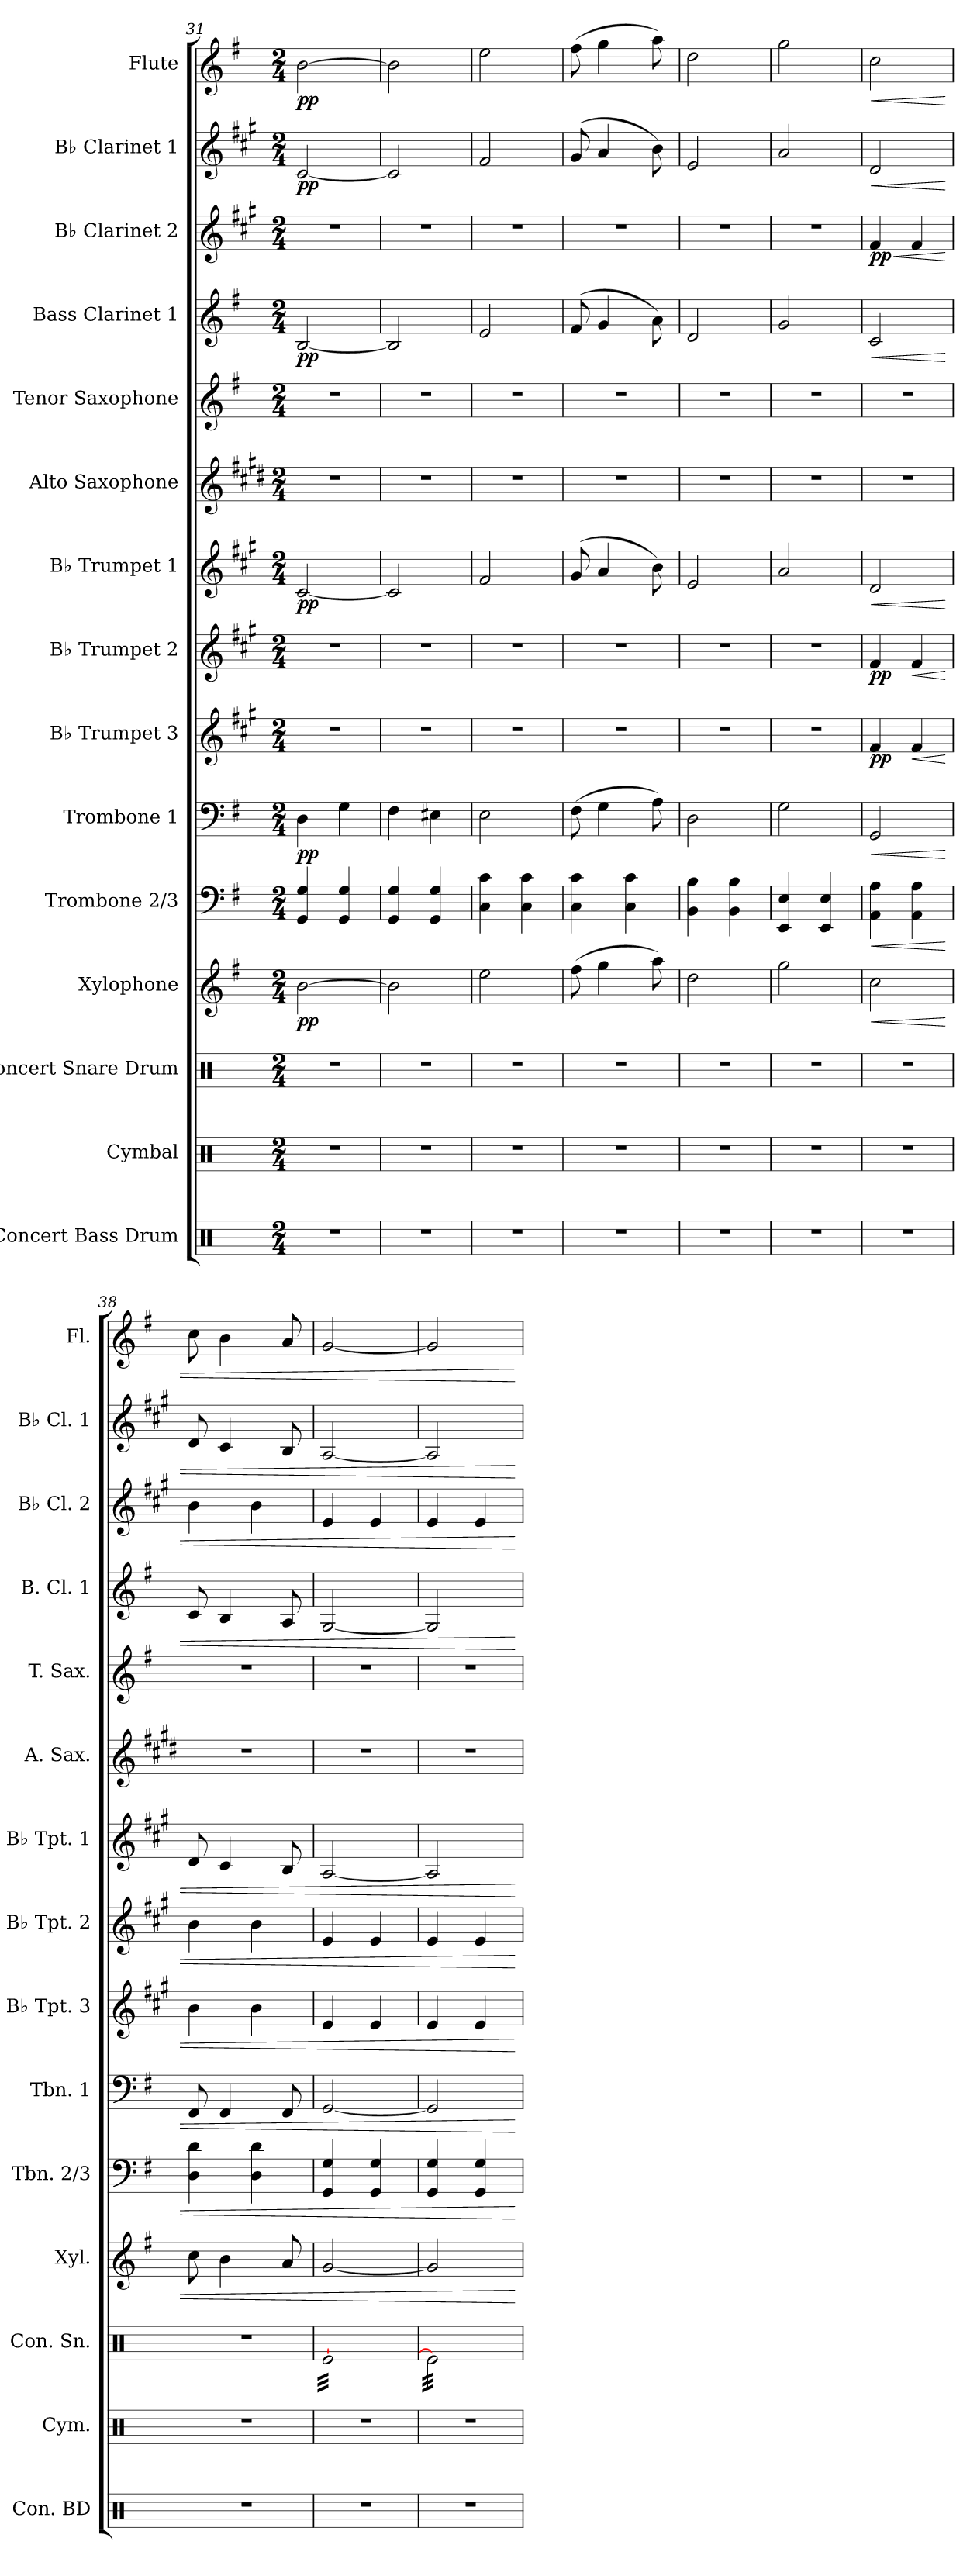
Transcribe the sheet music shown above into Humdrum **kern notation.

**kern	**kern	**kern	**kern	**dynam	**kern	**dynam	**kern	**dynam	**kern	**dynam	**kern	**dynam	**kern	**dynam	**kern	**kern	**kern	**dynam	**kern	**dynam	**kern	**dynam	**kern	**dynam
*part15	*part14	*part13	*part12	*part12	*part11	*part11	*part10	*part10	*part9	*part9	*part8	*part8	*part7	*part7	*part6	*part5	*part4	*part4	*part3	*part3	*part2	*part2	*part1	*part1
*staff15	*staff14	*staff13	*staff12	*staff12	*staff11	*staff11	*staff10	*staff10	*staff9	*staff9	*staff8	*staff8	*staff7	*staff7	*staff6	*staff5	*staff4	*staff4	*staff3	*staff3	*staff2	*staff2	*staff1	*staff1
*I"Concert Bass Drum	*I"Cymbal	*I"Concert Snare Drum	*I"Xylophone	*	*I"Trombone 2/3	*	*I"Trombone 1	*	*I"B♭ Trumpet 3	*	*I"B♭ Trumpet 2	*	*I"B♭ Trumpet 1	*	*I"Alto Saxophone	*I"Tenor Saxophone	*I"Bass Clarinet 1	*	*I"B♭ Clarinet 2	*	*I"B♭ Clarinet 1	*	*I"Flute	*
*I'Con. BD	*I'Cym.	*I'Con. Sn.	*I'Xyl.	*	*I'Tbn. 2/3	*	*I'Tbn. 1	*	*I'B♭ Tpt. 3	*	*I'B♭ Tpt. 2	*	*I'B♭ Tpt. 1	*	*I'A. Sax.	*I'T. Sax.	*I'B. Cl. 1	*	*I'B♭ Cl. 2	*	*I'B♭ Cl. 1	*	*I'Fl.	*
*clefX	*clefX	*clefX	*clefG2	*	*clefF4	*	*clefF4	*	*clefG2	*	*clefG2	*	*clefG2	*	*clefG2	*clefG2	*clefG2	*	*clefG2	*	*clefG2	*	*clefG2	*
*	*	*	*ITrd-7c-12	*	*	*	*	*	*ITrd1c2	*	*ITrd1c2	*	*ITrd1c2	*	*ITrd5c9	*ITrd8c14	*ITrd8c14	*	*ITrd1c2	*	*ITrd1c2	*	*	*
*k[]	*k[]	*k[]	*k[f#]	*	*k[f#]	*	*k[f#]	*	*k[f#]	*	*k[f#]	*	*k[f#]	*	*k[f#]	*k[f#]	*k[f#]	*	*k[f#]	*	*k[f#]	*	*k[f#]	*
*M2/4	*M2/4	*M2/4	*M2/4	*	*M2/4	*	*M2/4	*	*M2/4	*	*M2/4	*	*M2/4	*	*M2/4	*M2/4	*M2/4	*	*M2/4	*	*M2/4	*	*M2/4	*
*MM96	*MM96	*MM96	*MM96	*	*MM96	*	*MM96	*	*MM96	*	*MM96	*	*MM96	*	*MM96	*MM96	*MM96	*	*MM96	*	*MM96	*	*MM96	*
=31	=31	=31	=31	=31	=31	=31	=31	=31	=31	=31	=31	=31	=31	=31	=31	=31	=31	=31	=31	=31	=31	=31	=31	=31
!	!	!	!	!LO:DY:b	!	!	!	!LO:DY:b	!	!	!	!	!	!LO:DY:b	!	!	!	!LO:DY:b	!	!	!	!LO:DY:b	!	!LO:DY:b
2r	2r	2r	[2bb\	pp	4GG/ 4G/	.	4D\	pp	2r	.	2r	.	[2B/	pp	2r	2r	[2BB/	pp	2r	.	[2B/	pp	[2b\	pp
.	.	.	.	.	4GG/ 4G/	.	4G\	.	.	.	.	.	.	.	.	.	.	.	.	.	.	.	.	.
=32	=32	=32	=32	=32	=32	=32	=32	=32	=32	=32	=32	=32	=32	=32	=32	=32	=32	=32	=32	=32	=32	=32	=32	=32
2r	2r	2r	2bb\]	.	4GG/ 4G/	.	4F#\	.	2r	.	2r	.	2B/]	.	2r	2r	2BB/]	.	2r	.	2B/]	.	2b\]	.
.	.	.	.	.	4GG/ 4G/	.	4E#X\	.	.	.	.	.	.	.	.	.	.	.	.	.	.	.	.	.
=33	=33	=33	=33	=33	=33	=33	=33	=33	=33	=33	=33	=33	=33	=33	=33	=33	=33	=33	=33	=33	=33	=33	=33	=33
2r	2r	2r	2eee\	.	4C\ 4c\	.	2E\	.	2r	.	2r	.	2e/	.	2r	2r	2E/	.	2r	.	2e/	.	2ee\	.
.	.	.	.	.	4C\ 4c\	.	.	.	.	.	.	.	.	.	.	.	.	.	.	.	.	.	.	.
=34	=34	=34	=34	=34	=34	=34	=34	=34	=34	=34	=34	=34	=34	=34	=34	=34	=34	=34	=34	=34	=34	=34	=34	=34
2r	2r	2r	(8fff#\	.	4C\ 4c\	.	(8F#\	.	2r	.	2r	.	(8f#/	.	2r	2r	(8F#/	.	2r	.	(8f#/	.	(8ff#\	.
.	.	.	4ggg\	.	.	.	4G\	.	.	.	.	.	4g/	.	.	.	4G/	.	.	.	4g/	.	4gg\	.
.	.	.	.	.	4C\ 4c\	.	.	.	.	.	.	.	.	.	.	.	.	.	.	.	.	.	.	.
.	.	.	8aaa\)	.	.	.	8A\)	.	.	.	.	.	8a\)	.	.	.	8A\)	.	.	.	8a\)	.	8aa\)	.
=35	=35	=35	=35	=35	=35	=35	=35	=35	=35	=35	=35	=35	=35	=35	=35	=35	=35	=35	=35	=35	=35	=35	=35	=35
2r	2r	2r	2ddd\	.	4BB\ 4B\	.	2D\	.	2r	.	2r	.	2d/	.	2r	2r	2D/	.	2r	.	2d/	.	2dd\	.
.	.	.	.	.	4BB\ 4B\	.	.	.	.	.	.	.	.	.	.	.	.	.	.	.	.	.	.	.
=36	=36	=36	=36	=36	=36	=36	=36	=36	=36	=36	=36	=36	=36	=36	=36	=36	=36	=36	=36	=36	=36	=36	=36	=36
2r	2r	2r	2ggg\	.	4EE/ 4E/	.	2G\	.	2r	.	2r	.	2g/	.	2r	2r	2G/	.	2r	.	2g/	.	2gg\	.
.	.	.	.	.	4EE/ 4E/	.	.	.	.	.	.	.	.	.	.	.	.	.	.	.	.	.	.	.
=37	=37	=37	=37	=37	=37	=37	=37	=37	=37	=37	=37	=37	=37	=37	=37	=37	=37	=37	=37	=37	=37	=37	=37	=37
!	!	!	!	!LO:HP:b	!	!LO:HP:b	!	!LO:HP:b	!	!LO:DY:b	!	!LO:DY:b	!	!LO:HP:b	!	!	!	!LO:HP:b	!	!LO:HP:b	!	!LO:HP:b	!	!LO:HP:b
!	!	!	!	!	!	!	!	!	!	!	!	!	!	!	!	!	!	!	!	!LO:DY:n=1:b	!	!	!	!
2r	2r	2r	2ccc\	<	4AA\ 4A\	<	2GG/	<	4e/	pp	4e/	pp	2c/	<	2r	2r	2C/	<	4e/	< pp	2c/	<	2cc\	<
!	!	!	!	!	!	!	!	!	!	!LO:HP:b	!	!LO:HP:b	!	!	!	!	!	!	!	!	!	!	!	!
.	.	.	.	.	4AA\ 4A\	.	.	.	4e/	<	4e/	<	.	.	.	.	.	.	4e/	.	.	.	.	.
!!LO:PB:g=z
=38	=38	=38	=38	=38	=38	=38	=38	=38	=38	=38	=38	=38	=38	=38	=38	=38	=38	=38	=38	=38	=38	=38	=38	=38
2r	2r	2r	8ccc\	.	4D\ 4d\	.	8FF#/	.	4a\	.	4a\	.	8c/	.	2r	2r	8C/	.	4a\	.	8c/	.	8cc\	.
.	.	.	4bb\	.	.	.	4FF#/	.	.	.	.	.	4B/	.	.	.	4BB/	.	.	.	4B/	.	4b\	.
.	.	.	.	.	4D\ 4d\	.	.	.	4a\	.	4a\	.	.	.	.	.	.	.	4a\	.	.	.	.	.
.	.	.	8aa/	.	.	.	8FF#/	.	.	.	.	.	8A/	.	.	.	8AA/	.	.	.	8A/	.	8a/	.
=39	=39	=39	=39	=39	=39	=39	=39	=39	=39	=39	=39	=39	=39	=39	=39	=39	=39	=39	=39	=39	=39	=39	=39	=39
*	*	*tremolo	*	*	*	*	*	*	*	*	*	*	*	*	*	*	*	*	*	*	*	*	*	*
2r	2r	[32Re\LLL	[2gg/	.	4GG/ 4G/	.	[2GG/	.	4d/	.	4d/	.	[2G/	.	2r	2r	[2GG/	.	4d/	.	[2G/	.	[2g/	.
.	.	32Re\	.	.	.	.	.	.	.	.	.	.	.	.	.	.	.	.	.	.	.	.	.	.
.	.	32Re\	.	.	.	.	.	.	.	.	.	.	.	.	.	.	.	.	.	.	.	.	.	.
.	.	32Re\	.	.	.	.	.	.	.	.	.	.	.	.	.	.	.	.	.	.	.	.	.	.
.	.	32Re\	.	.	.	.	.	.	.	.	.	.	.	.	.	.	.	.	.	.	.	.	.	.
.	.	32Re\	.	.	.	.	.	.	.	.	.	.	.	.	.	.	.	.	.	.	.	.	.	.
.	.	32Re\	.	.	.	.	.	.	.	.	.	.	.	.	.	.	.	.	.	.	.	.	.	.
.	.	32Re\	.	.	.	.	.	.	.	.	.	.	.	.	.	.	.	.	.	.	.	.	.	.
.	.	32Re\	.	.	4GG/ 4G/	.	.	.	4d/	.	4d/	.	.	.	.	.	.	.	4d/	.	.	.	.	.
.	.	32Re\	.	.	.	.	.	.	.	.	.	.	.	.	.	.	.	.	.	.	.	.	.	.
.	.	32Re\	.	.	.	.	.	.	.	.	.	.	.	.	.	.	.	.	.	.	.	.	.	.
.	.	32Re\	.	.	.	.	.	.	.	.	.	.	.	.	.	.	.	.	.	.	.	.	.	.
.	.	32Re\	.	.	.	.	.	.	.	.	.	.	.	.	.	.	.	.	.	.	.	.	.	.
.	.	32Re\	.	.	.	.	.	.	.	.	.	.	.	.	.	.	.	.	.	.	.	.	.	.
.	.	32Re\	.	.	.	.	.	.	.	.	.	.	.	.	.	.	.	.	.	.	.	.	.	.
.	.	32Re\JJJ	.	.	.	.	.	.	.	.	.	.	.	.	.	.	.	.	.	.	.	.	.	.
=40	=40	=40	=40	=40	=40	=40	=40	=40	=40	=40	=40	=40	=40	=40	=40	=40	=40	=40	=40	=40	=40	=40	=40	=40
2r	2r	32Re\]LLL	2gg/]	.	4GG/ 4G/	.	2GG/]	.	4d/	.	4d/	.	2G/]	.	2r	2r	2GG/]	.	4d/	.	2G/]	.	2g/]	.
.	.	32Re\	.	.	.	.	.	.	.	.	.	.	.	.	.	.	.	.	.	.	.	.	.	.
.	.	32Re\	.	.	.	.	.	.	.	.	.	.	.	.	.	.	.	.	.	.	.	.	.	.
.	.	32Re\	.	.	.	.	.	.	.	.	.	.	.	.	.	.	.	.	.	.	.	.	.	.
.	.	32Re\	.	.	.	.	.	.	.	.	.	.	.	.	.	.	.	.	.	.	.	.	.	.
.	.	32Re\	.	.	.	.	.	.	.	.	.	.	.	.	.	.	.	.	.	.	.	.	.	.
.	.	32Re\	.	.	.	.	.	.	.	.	.	.	.	.	.	.	.	.	.	.	.	.	.	.
.	.	32Re\	.	.	.	.	.	.	.	.	.	.	.	.	.	.	.	.	.	.	.	.	.	.
.	.	32Re\	.	.	4GG/ 4G/	.	.	.	4d/	.	4d/	.	.	.	.	.	.	.	4d/	.	.	.	.	.
.	.	32Re\	.	.	.	.	.	.	.	.	.	.	.	.	.	.	.	.	.	.	.	.	.	.
.	.	32Re\	.	.	.	.	.	.	.	.	.	.	.	.	.	.	.	.	.	.	.	.	.	.
.	.	32Re\	.	.	.	.	.	.	.	.	.	.	.	.	.	.	.	.	.	.	.	.	.	.
.	.	32Re\	.	.	.	.	.	.	.	.	.	.	.	.	.	.	.	.	.	.	.	.	.	.
.	.	32Re\	.	.	.	.	.	.	.	.	.	.	.	.	.	.	.	.	.	.	.	.	.	.
.	.	32Re\	.	.	.	.	.	.	.	.	.	.	.	.	.	.	.	.	.	.	.	.	.	.
.	.	32Re\JJJ	.	.	.	.	.	.	.	.	.	.	.	.	.	.	.	.	.	.	.	.	.	.
*	*	*Xtremolo	*	*	*	*	*	*	*	*	*	*	*	*	*	*	*	*	*	*	*	*	*	*
.	.	.	.	[	.	[	.	[	.	[	.	[	.	[	.	.	.	[	.	[	.	[	.	[
=	=	=	=	=	=	=	=	=	=	=	=	=	=	=	=	=	=	=	=	=	=	=	=	=
*-	*-	*-	*-	*-	*-	*-	*-	*-	*-	*-	*-	*-	*-	*-	*-	*-	*-	*-	*-	*-	*-	*-	*-	*-
